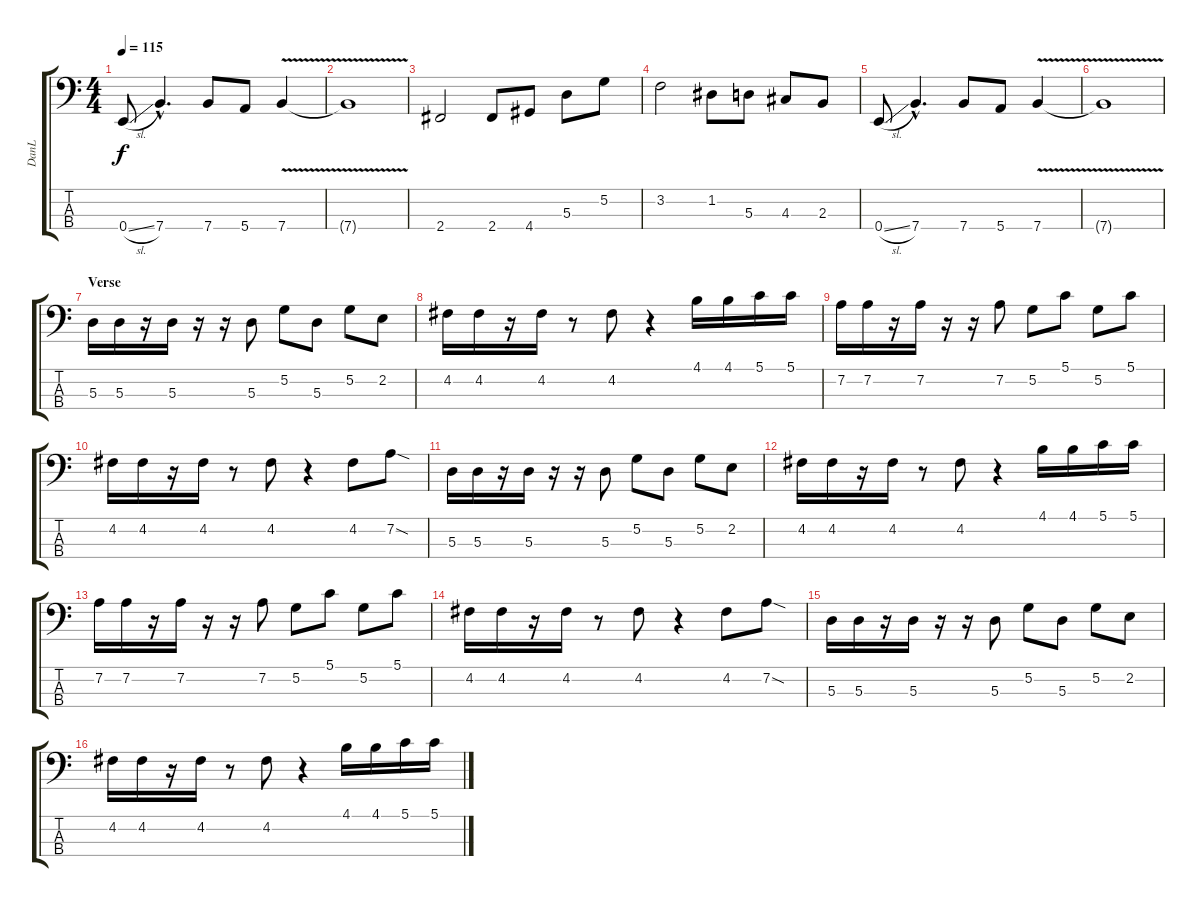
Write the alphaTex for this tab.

\track ("DanL" "DanL") {instrument electricbassfinger}
\staff {score tabs}
\tuning (G2 D2 A1 E1) {hide}
\ts (4 4)
\tempo 115
\clef f4
\ks c
0.4{sl}.8{dy f} 7.4{hac}.4{d} 7.4.8 5.4.8 7.4{v}.4 |
7.4{t}.1 |
2.4.2 2.4.8 4.4.8 5.3.8 5.2.8 |
3.2.2 1.2.8 5.3.8 4.3.8 2.3.8 |
0.4{sl}.8 7.4{hac}.4{d} 7.4.8 5.4.8 7.4{v}.4 |
7.4{t}.1 |
\section ("" "Verse")
5.3.16 5.3.16 r.16 5.3.16 r.16 r.16 5.3.8 5.2.8 5.3.8 5.2.8 2.2.8 |
4.2.16 4.2.16 r.16 4.2.16 r.8 4.2.8 r.4 4.1.16 4.1.16 5.1.16 5.1.16 |
7.2.16 7.2.16 r.16 7.2.16 r.16 r.16 7.2.8 5.2.8 5.1.8 5.2.8 5.1.8 |
4.2.16 4.2.16 r.16 4.2.16 r.8 4.2.8 r.4 4.2.8 7.2{sod}.8 |
5.3.16 5.3.16 r.16 5.3.16 r.16 r.16 5.3.8 5.2.8 5.3.8 5.2.8 2.2.8 |
4.2.16 4.2.16 r.16 4.2.16 r.8 4.2.8 r.4 4.1.16 4.1.16 5.1.16 5.1.16 |
7.2.16 7.2.16 r.16 7.2.16 r.16 r.16 7.2.8 5.2.8 5.1.8 5.2.8 5.1.8 |
4.2.16 4.2.16 r.16 4.2.16 r.8 4.2.8 r.4 4.2.8 7.2{sod}.8 |
5.3.16 5.3.16 r.16 5.3.16 r.16 r.16 5.3.8 5.2.8 5.3.8 5.2.8 2.2.8 |
4.2.16 4.2.16 r.16 4.2.16 r.8 4.2.8 r.4 4.1.16 4.1.16 5.1.16 5.1.16
